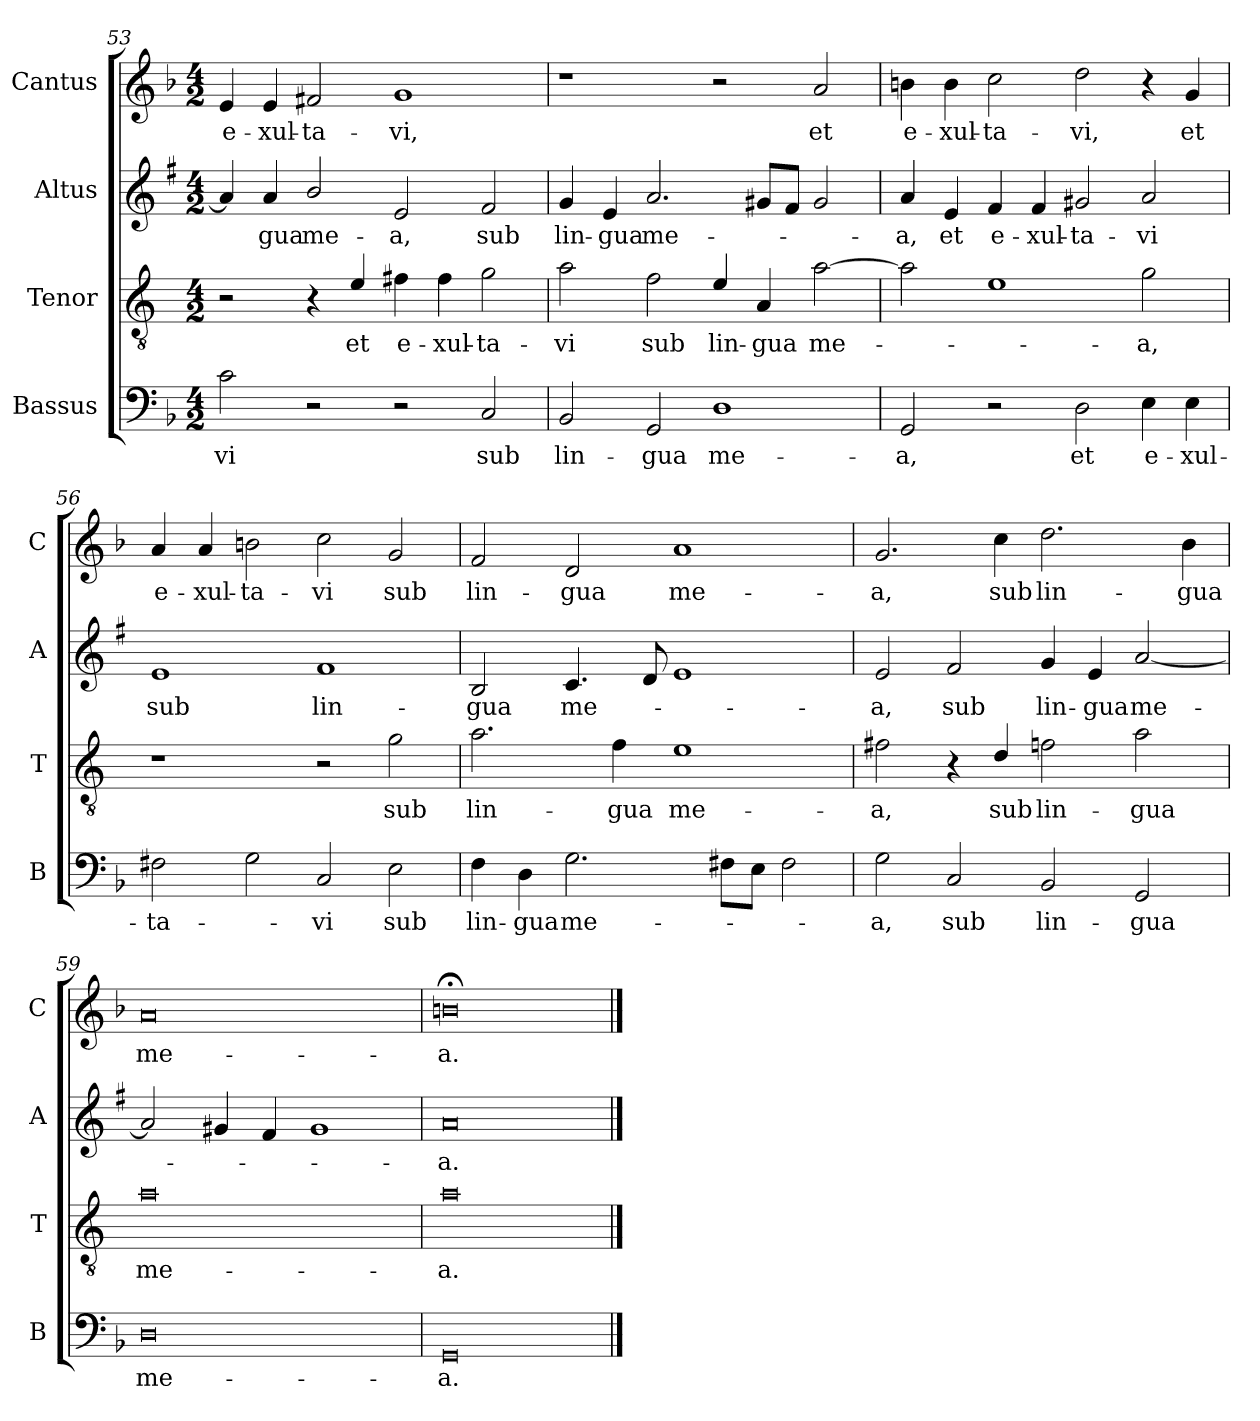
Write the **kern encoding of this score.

**kern	**text	**kern	**text	**kern	**text	**kern	**text
*part4	*part4	*part3	*part3	*part2	*part2	*part1	*part1
*staff4	*staff4	*staff3	*staff3	*staff2	*staff2	*staff1	*staff1
*I"Bassus	*	*I"Tenor	*	*I"Altus	*	*I"Cantus	*
*I'B	*	*I'T	*	*I'A	*	*I'C	*
*clefF4	*	*clefGv2	*	*clefG2	*	*clefG2	*
*	*	*ITrd4c7	*	*ITrd1c2	*	*	*
*k[b-]	*	*k[b-]	*	*k[b-]	*	*k[b-]	*
*F:	*	*F:	*	*F:	*	*F:	*
*M4/2	*	*M4/2	*	*M4/2	*	*M4/2	*
=53	=53	=53	=53	=53	=53	=53	=53
!	!LO:LY:b	!	!	!	!	!	!LO:LY:b
2c\	-vi	2r	.	4g/]	.	4e/	e-
!	!	!	!	!	!LO:LY:b	!	!LO:LY:b
.	.	.	.	4g/	-gua	4e/	-xul-
!	!	!	!	!	!LO:LY:b	!	!LO:LY:b
2r	.	4r	.	2a/	me-	2f#X/	-ta-
!	!	!	!LO:LY:b	!	!	!	!
.	.	4A/	et	.	.	.	.
!	!	!	!LO:LY:b	!	!LO:LY:b	!	!LO:LY:b
2r	.	4Bn\	e-	2d/	-a,	1g	-vi,
!	!	!	!LO:LY:b	!	!	!	!
.	.	4B\	-xul-	.	.	.	.
!	!LO:LY:b	!	!LO:LY:b	!	!LO:LY:b	!	!
2C/	sub	2c\	-ta-	2e/	sub	.	.
!!LO:LB:g=z
=54	=54	=54	=54	=54	=54	=54	=54
!	!LO:LY:b	!	!LO:LY:b	!	!LO:LY:b	!	!
2BB-/	lin-	2d\	-vi	4f/	lin-	1r	.
!	!	!	!	!	!LO:LY:b	!	!
.	.	.	.	4d/	-gua	.	.
!	!LO:LY:b	!	!LO:LY:b	!	!LO:LY:b	!	!
2GG/	-gua	2B-\	sub	2.g/	me-	.	.
!	!LO:LY:b	!	!LO:LY:b	!	!	!	!
1D	me-	4A/	lin-	.	.	2r	.
!	!	!	!LO:LY:b	!	!	!	!
.	.	4D/	-gua	8f#X/L	.	.	.
.	.	.	.	8e/J	.	.	.
!	!	!	!LO:LY:b	!	!	!	!LO:LY:b
.	.	[2d\	me-	2f#/	.	2a/	et
=55	=55	=55	=55	=55	=55	=55	=55
!	!LO:LY:b	!	!	!	!LO:LY:b	!	!LO:LY:b
2GG/	-a,	2d\]	.	4g/	-a,	4bn\	e-
!	!	!	!	!	!LO:LY:b	!	!LO:LY:b
.	.	.	.	4d/	et	4b\	-xul-
!	!	!	!	!	!LO:LY:b	!	!LO:LY:b
2r	.	1A	.	4e/	e-	2cc\	-ta-
!	!	!	!	!	!LO:LY:b	!	!
.	.	.	.	4e/	-xul-	.	.
!	!LO:LY:b	!	!	!	!LO:LY:b	!	!LO:LY:b
2D\	et	.	.	2f#X/	-ta-	2dd\	-vi,
!	!LO:LY:b	!	!LO:LY:b	!	!LO:LY:b	!	!
4E\	e-	2c\	-a,	2g/	-vi	4r	.
!	!LO:LY:b	!	!	!	!	!	!LO:LY:b
4E\	-xul-	.	.	.	.	4g/	et
=56	=56	=56	=56	=56	=56	=56	=56
!	!LO:LY:b	!	!	!	!LO:LY:b	!	!LO:LY:b
2F#X\	-ta-	1r	.	1d	sub	4a/	e-
!	!	!	!	!	!	!	!LO:LY:b
.	.	.	.	.	.	4a/	-xul-
!	!	!	!	!	!	!	!LO:LY:b
2G\	.	.	.	.	.	2bn\	-ta-
!	!LO:LY:b	!	!	!	!LO:LY:b	!	!LO:LY:b
2C/	-vi	2r	.	1e	lin-	2cc\	-vi
!	!LO:LY:b	!	!LO:LY:b	!	!	!	!LO:LY:b
2E\	sub	2c\	sub	.	.	2g/	sub
=57	=57	=57	=57	=57	=57	=57	=57
!	!LO:LY:b	!	!LO:LY:b	!	!LO:LY:b	!	!LO:LY:b
4F\	lin-	2.d\	lin-	2A/	-gua	2f/	lin-
!	!LO:LY:b	!	!	!	!	!	!
4D\	-gua	.	.	.	.	.	.
!	!LO:LY:b	!	!	!	!LO:LY:b	!	!LO:LY:b
2.G\	me-	.	.	4.B-/	me-	2d/	-gua
!	!	!	!LO:LY:b	!	!	!	!
.	.	4B-\	-gua	.	.	.	.
.	.	.	.	8c/	.	.	.
!	!	!	!LO:LY:b	!	!	!	!LO:LY:b
.	.	1A	me-	1d	.	1a	me-
8F#X\L	.	.	.	.	.	.	.
8E\J	.	.	.	.	.	.	.
2F#\	.	.	.	.	.	.	.
!!LO:LB:g=z
=58	=58	=58	=58	=58	=58	=58	=58
!	!LO:LY:b	!	!LO:LY:b	!	!LO:LY:b	!	!LO:LY:b
2G\	-a,	2Bn\	-a,	2d/	-a,	2.g/	-a,
!	!LO:LY:b	!	!	!	!LO:LY:b	!	!
2C/	sub	4r	.	2e/	sub	.	.
!	!	!	!LO:LY:b	!	!	!	!LO:LY:b
.	.	4G/	sub	.	.	4cc\	sub
!	!LO:LY:b	!	!LO:LY:b	!	!LO:LY:b	!	!LO:LY:b
2BB-/	lin-	2B-X\	lin-	4f/	lin-	2.dd\	lin-
!	!	!	!	!	!LO:LY:b	!	!
.	.	.	.	4d/	-gua	.	.
!	!LO:LY:b	!	!LO:LY:b	!	!LO:LY:b	!	!
2GG/	-gua	2d\	-gua	[2g/	me-	.	.
!	!	!	!	!	!	!	!LO:LY:b
.	.	.	.	.	.	4b-\	-gua
=59	=59	=59	=59	=59	=59	=59	=59
!	!LO:LY:b	!	!LO:LY:b	!	!	!	!LO:LY:b
0D	me-	0d	me-	2g/]	.	0a	me-
.	.	.	.	4f#X/	.	.	.
.	.	.	.	4e/	.	.	.
.	.	.	.	1f#	.	.	.
=60	=60	=60	=60	=60	=60	=60	=60
!	!LO:LY:b	!	!LO:LY:b	!	!LO:LY:b	!	!LO:LY:b
0GG	-a.	0d	-a.	0g	-a.	0bn;<	-a.
==	==	==	==	==	==	==	==
*-	*-	*-	*-	*-	*-	*-	*-
